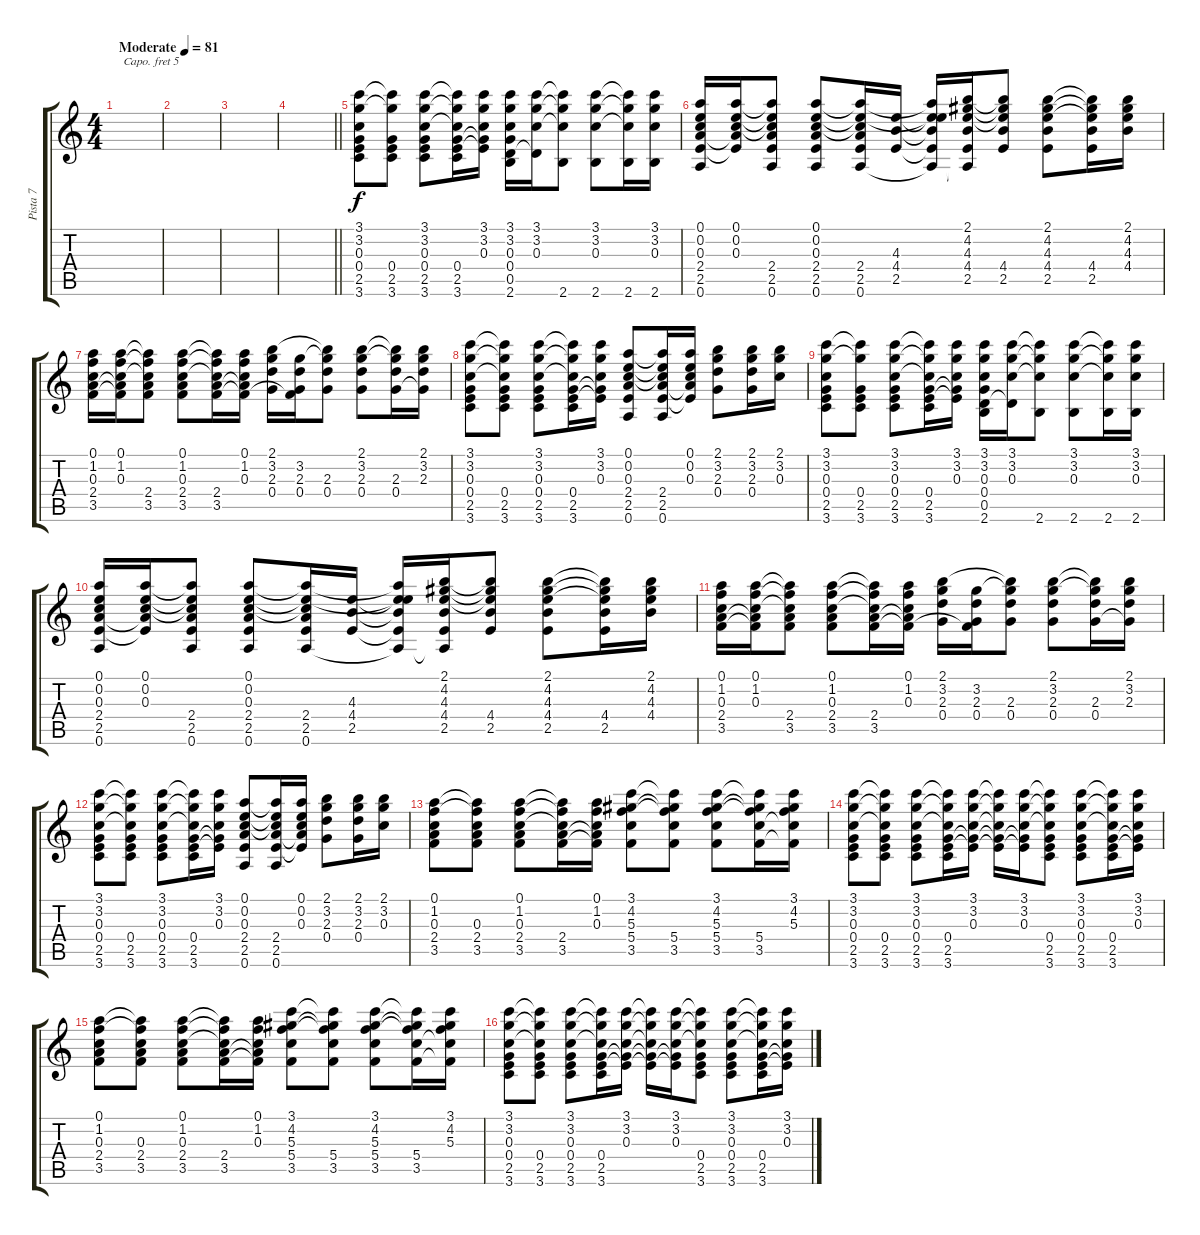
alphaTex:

\track ("Pista 7" "Pista 7") {instrument electricguitarclean}
\staff {score tabs}
\capo 5
\tuning (E4 B3 G3 D3 A2 E2) {hide}
\ts (4 4)
\tempo (81 "Moderate")
\clef g2
\ks c
|
|
|
\barLineRight lightlight
|
(3.1 3.2 0.3 0.4 2.5 3.6).8 (3.1{t} 3.2{t} 0.4 2.5 3.6).8 (3.1 3.2 0.3 0.4 2.5 3.6).8 (3.1{t} 3.2{t} 0.3{t} 0.4 2.5 3.6).16 (3.1 3.2 0.3 0.4{t} 2.5{t}).16 (3.1 3.2 0.3 0.4 0.5 2.6).16 (3.1 3.2 0.3 0.5{t}).16 (3.1{t} 3.2{t} 0.3{t} 2.6).8 (3.1 3.2 0.3 2.6).8 (3.1{t} 3.2{t} 0.3{t} 2.6).16 (3.1 3.2 0.3 2.6).16 |
(0.1 0.2 0.3 2.4 2.5 0.6).16 (0.1 0.2 0.3 2.4{t} 2.5{t}).16 (0.1{t} 0.2{t} 0.3{t} 2.4 2.5 0.6).8 (0.1 0.2 0.3 2.4 2.5 0.6).8 (0.1{t} 0.2{t} 0.3{t} 2.4 2.5 0.6).16 (4.3 4.4 2.5).16 (0.1{t} 0.2{t} 4.3{t} 4.4{t} 2.5{t} 0.6{t}).16 (2.1 4.2 4.3 4.4 2.5 0.6{t}).16 (2.1{t} 4.2{t} 4.3{t} 4.4 2.5).8 (2.1 4.2 4.3 4.4 2.5).8 (2.1{t} 4.2{t} 4.3{t} 4.4 2.5).16 (2.1 4.2 4.3 4.4).16 |
(0.1 1.2 0.3 2.4 3.5).16 (0.1 1.2 0.3 2.4{t} 3.5{t}).16 (0.1{t} 1.2{t} 0.3{t} 2.4 3.5).8 (0.1 1.2 0.3 2.4 3.5).8 (0.1{t} 1.2{t} 0.3{t} 2.4 3.5).16 (0.1 1.2 0.3 2.4{t} 3.5{t}).16 (2.1 3.2 2.3 0.4).16 (3.2 2.3 0.4 3.5{t}).16 (2.1{t} 3.2{t} 2.3 0.4).8 (2.1 3.2 2.3 0.4).8 (2.1{t} 3.2{t} 2.3 0.4).16 (2.1 3.2 2.3 0.4{t}).16 |
(3.1 3.2 0.3 0.4 2.5 3.6).8 (3.1{t} 3.2{t} 0.3{t} 0.4 2.5 3.6).8 (3.1 3.2 0.3 0.4 2.5 3.6).8 (3.1{t} 3.2{t} 0.3{t} 0.4 2.5 3.6).16 (3.1 3.2 0.3 0.4{t} 2.5{t}).16 (0.1 0.2 0.3 2.4 2.5 0.6).8 (0.1{t} 0.2{t} 0.3{t} 2.4 2.5 0.6).16 (0.1 0.2 0.3 2.4{t} 2.5{t}).16 (2.1 3.2 2.3 0.4).8 (2.1 3.2 2.3 0.4).16 (2.1 3.2 0.3).16 |
(3.1 3.2 0.3 0.4 2.5 3.6).8 (3.1{t} 3.2{t} 0.4 2.5 3.6).8 (3.1 3.2 0.3 0.4 2.5 3.6).8 (3.1{t} 3.2{t} 0.3{t} 0.4 2.5 3.6).16 (3.1 3.2 0.3 0.4{t} 2.5{t}).16 (3.1 3.2 0.3 0.4 0.5 2.6).16 (3.1 3.2 0.3 0.5{t}).16 (3.1{t} 3.2{t} 0.3{t} 2.6).8 (3.1 3.2 0.3 2.6).8 (3.1{t} 3.2{t} 0.3{t} 2.6).16 (3.1 3.2 0.3 2.6).16 |
(0.1 0.2 0.3 2.4 2.5 0.6).16 (0.1 0.2 0.3 2.4{t} 2.5{t}).16 (0.1{t} 0.2{t} 0.3{t} 2.4 2.5 0.6).8 (0.1 0.2 0.3 2.4 2.5 0.6).8 (0.1{t} 0.2{t} 0.3{t} 2.4 2.5 0.6).16 (4.3 4.4 2.5).16 (0.1{t} 0.2{t} 4.3{t} 4.4{t} 2.5{t} 0.6{t}).16 (2.1 4.2 4.3 4.4 2.5 0.6{t}).16 (2.1{t} 4.2{t} 4.3{t} 4.4 2.5).8 (2.1 4.2 4.3 4.4 2.5).8 (2.1{t} 4.2{t} 4.3{t} 4.4 2.5).16 (2.1 4.2 4.3 4.4).16 |
(0.1 1.2 0.3 2.4 3.5).16 (0.1 1.2 0.3 2.4{t} 3.5{t}).16 (0.1{t} 1.2{t} 0.3{t} 2.4 3.5).8 (0.1 1.2 0.3 2.4 3.5).8 (0.1{t} 1.2{t} 0.3{t} 2.4 3.5).16 (0.1 1.2 0.3 2.4{t} 3.5{t}).16 (2.1 3.2 2.3 0.4).16 (3.2 2.3 0.4 3.5{t}).16 (2.1{t} 3.2{t} 2.3 0.4).8 (2.1 3.2 2.3 0.4).8 (2.1{t} 3.2{t} 2.3 0.4).16 (2.1 3.2 2.3 0.4{t}).16 |
(3.1 3.2 0.3 0.4 2.5 3.6).8 (3.1{t} 3.2{t} 0.3{t} 0.4 2.5 3.6).8 (3.1 3.2 0.3 0.4 2.5 3.6).8 (3.1{t} 3.2{t} 0.3{t} 0.4 2.5 3.6).16 (3.1 3.2 0.3 0.4{t} 2.5{t}).16 (0.1 0.2 0.3 2.4 2.5 0.6).8 (0.1{t} 0.2{t} 0.3{t} 2.4 2.5 0.6).16 (0.1 0.2 0.3 2.4{t} 2.5{t}).16 (2.1 3.2 2.3 0.4).8 (2.1 3.2 2.3 0.4).16 (2.1 3.2 0.3).16 |
(0.1 1.2 0.3 2.4 3.5).8 (0.1{t} 1.2{t} 0.3 2.4 3.5).8 (0.1 1.2 0.3 2.4 3.5).8 (0.1{t} 1.2{t} 0.3{t} 2.4 3.5).16 (0.1 1.2 0.3 2.4{t} 3.5{t}).16 (3.1 4.2 5.3 5.4 3.5).8 (3.1{t} 4.2{t} 5.3{t} 5.4 3.5).8 (3.1 4.2 5.3 5.4 3.5).8 (3.1{t} 4.2{t} 5.3{t} 5.4 3.5).16 (3.1 4.2 5.3 5.4{t} 3.5{t}).16 |
(3.1 3.2 0.3 0.4 2.5 3.6).8 (3.1{t} 3.2{t} 0.3{t} 0.4 2.5 3.6).8 (3.1 3.2 0.3 0.4 2.5 3.6).8 (3.1{t} 3.2{t} 0.3{t} 0.4 2.5 3.6).16 (3.1 3.2 0.3 0.4{t} 2.5{t}).16 (3.1{t} 3.2{t} 0.3{t} 0.4{t} 2.5{t}).16 (3.1 3.2 0.3 0.4{t} 2.5{t}).16 (3.1{t} 3.2{t} 0.3{t} 0.4 2.5 3.6).8 (3.1 3.2 0.3 0.4 2.5 3.6).8 (3.1{t} 3.2{t} 0.3{t} 0.4 2.5 3.6).16 (3.1 3.2 0.3 0.4{t} 2.5{t}).16 |
(0.1 1.2 0.3 2.4 3.5).8 (0.1{t} 1.2{t} 0.3 2.4 3.5).8 (0.1 1.2 0.3 2.4 3.5).8 (0.1{t} 1.2{t} 0.3{t} 2.4 3.5).16 (0.1 1.2 0.3 2.4{t} 3.5{t}).16 (3.1 4.2 5.3 5.4 3.5).8 (3.1{t} 4.2{t} 5.3{t} 5.4 3.5).8 (3.1 4.2 5.3 5.4 3.5).8 (3.1{t} 4.2{t} 5.3{t} 5.4 3.5).16 (3.1 4.2 5.3 5.4{t} 3.5{t}).16 |
(3.1 3.2 0.3 0.4 2.5 3.6).8 (3.1{t} 3.2{t} 0.3{t} 0.4 2.5 3.6).8 (3.1 3.2 0.3 0.4 2.5 3.6).8 (3.1{t} 3.2{t} 0.3{t} 0.4 2.5 3.6).16 (3.1 3.2 0.3 0.4{t} 2.5{t}).16 (3.1{t} 3.2{t} 0.3{t} 0.4{t} 2.5{t}).16 (3.1 3.2 0.3 0.4{t} 2.5{t}).16 (3.1{t} 3.2{t} 0.3{t} 0.4 2.5 3.6).8 (3.1 3.2 0.3 0.4 2.5 3.6).8 (3.1{t} 3.2{t} 0.3{t} 0.4 2.5 3.6).16 (3.1 3.2 0.3 0.4{t} 2.5{t}).16
